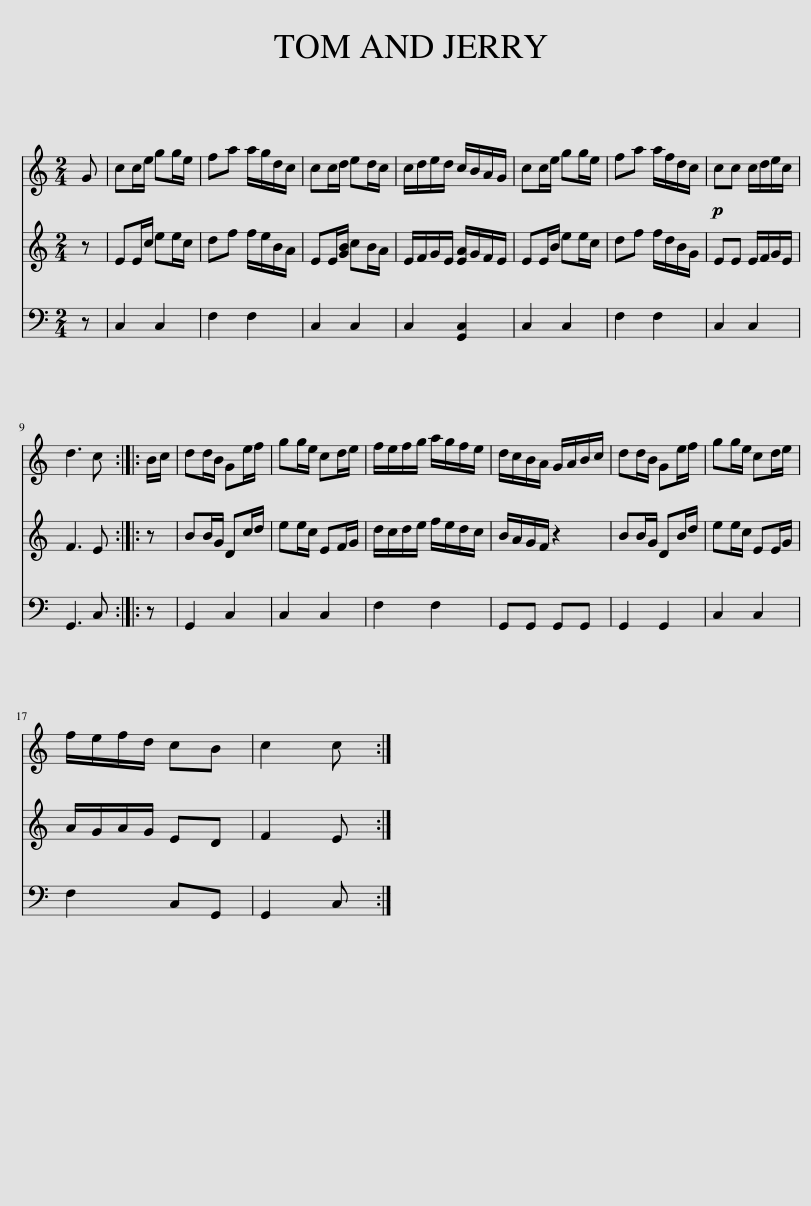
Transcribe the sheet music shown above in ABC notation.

X:1
%%score 1 2 3
L:1/8
M:2/4
I:linebreak $
K:C
V:1 treble
V:2 treble
V:3 bass
V:1
 G | cc/e/ gg/e/ | fa a/g/d/c/ | cc/d/ ed/c/ | c/d/e/d/ c/B/A/G/ | %5
 cc/e/ gg/e/ | fa a/f/d/c/ |!p! cc c/d/e/c/ |$ d3 c :: B/c/ | %10
 dd/B/ Ge/f/ | gg/e/ cd/e/ | f/e/f/g/ a/g/f/e/ | d/c/B/A/ G/A/B/c/ | dd/B/ Ge/f/ | %15
 gg/e/ cd/e/ |$ f/e/f/d/ cB | c2 c :| %18
V:2
 z | EE/c/ ee/c/ | df f/e/B/A/ | EE/[GB]/ cB/A/ | E/F/G/E/ [EA]/G/F/E/ | %5
 EE/B/ ee/c/ | df f/d/B/G/ | EE E/F/G/E/ |$ F3 E :: z | %10
 BB/G/ Dc/d/ | ee/c/ EF/G/ | d/c/d/e/ f/e/d/c/ | B/A/G/F/ z2 | BB/G/ DB/d/ | %15
 ee/c/ EE/G/ |$ A/G/A/G/ ED | F2 E :| %18
V:3
 z | C,2 C,2 | F,2 F,2 | C,2 C,2 | C,2 [G,,C,]2 | %5
 C,2 C,2 | F,2 F,2 | C,2 C,2 |$ G,,3 C, :: z | %10
 G,,2 C,2 | C,2 C,2 | F,2 F,2 | G,,G,, G,,G,, | G,,2 G,,2 | %15
 C,2 C,2 |$ F,2 C,G,, | G,,2 C, :| %18
